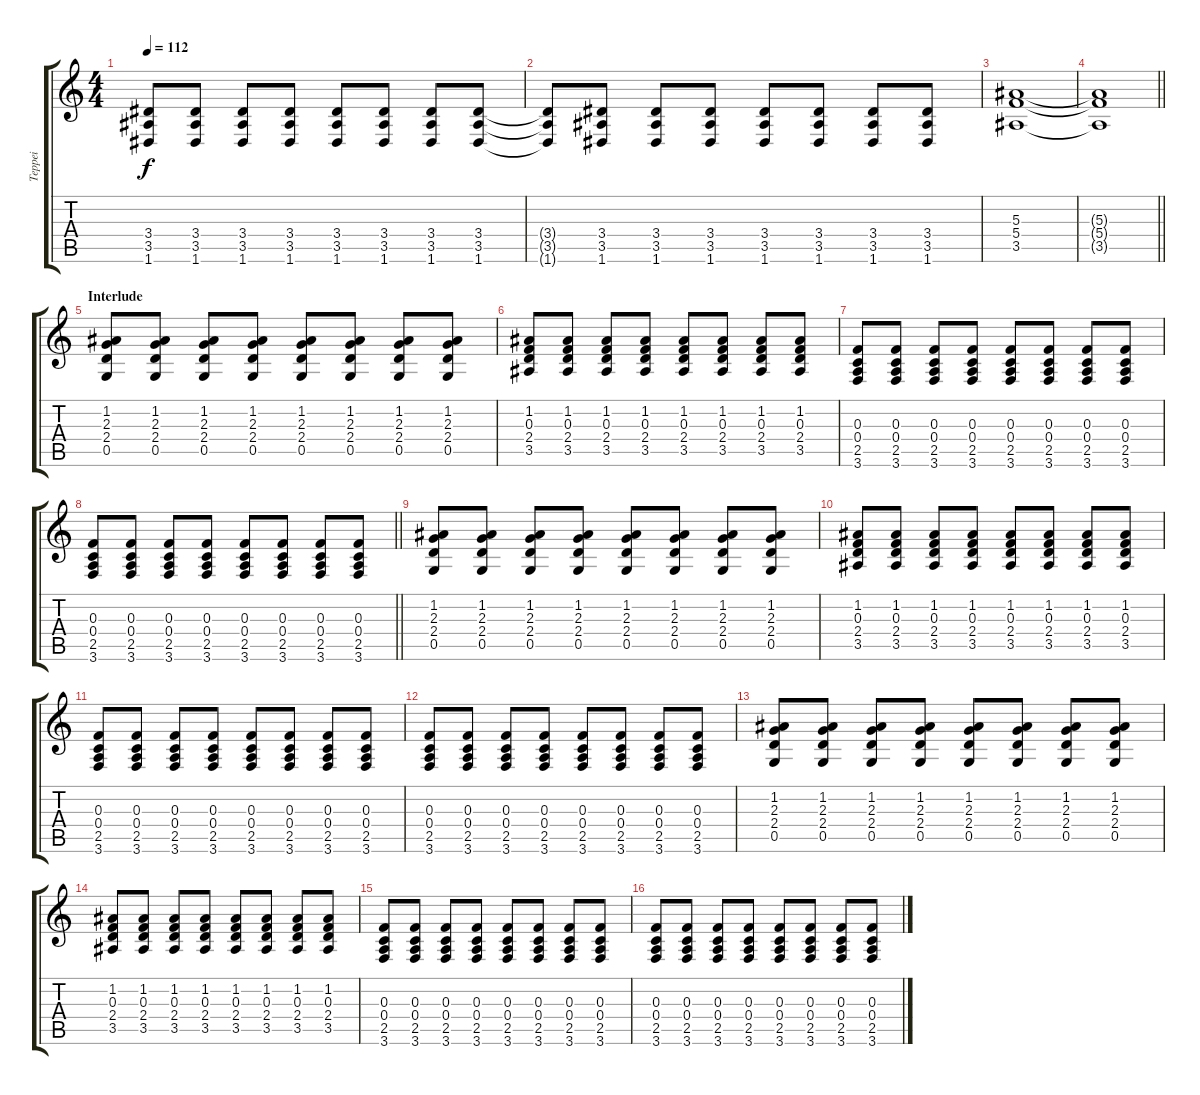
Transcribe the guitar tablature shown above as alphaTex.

\track ("Teppei" "Teppei") {instrument electricguitarjazz}
\staff {score tabs}
\tuning (D4 A3 F3 C3 G2 D2) {hide}
\ts (4 4)
\tempo 112
\clef g2
\ks c
(3.4 3.5 1.6).8{dy f volume 14} (3.4 3.5 1.6).8 (3.4 3.5 1.6).8 (3.4 3.5 1.6).8 (3.4 3.5 1.6).8 (3.4 3.5 1.6).8 (3.4 3.5 1.6).8 (3.4 3.5 1.6).8 |
(3.4{t} 3.5{t} 1.6{t}).8 (3.4 3.5 1.6).8 (3.4 3.5 1.6).8 (3.4 3.5 1.6).8 (3.4 3.5 1.6).8 (3.4 3.5 1.6).8 (3.4 3.5 1.6).8 (3.4 3.5 1.6).8 |
(5.3 5.4 3.5).1 |
\barLineRight lightlight
(5.3{t} 5.4{t} 3.5{t}).1 |
\section ("" "Interlude")
(1.2 2.3 2.4 0.5).8{volume 9 instrument electricguitarjazz} (1.2 2.3 2.4 0.5).8 (1.2 2.3 2.4 0.5).8 (1.2 2.3 2.4 0.5).8 (1.2 2.3 2.4 0.5).8 (1.2 2.3 2.4 0.5).8 (1.2 2.3 2.4 0.5).8 (1.2 2.3 2.4 0.5).8 |
(1.2 0.3 2.4 3.5).8 (1.2 0.3 2.4 3.5).8 (1.2 0.3 2.4 3.5).8 (1.2 0.3 2.4 3.5).8 (1.2 0.3 2.4 3.5).8 (1.2 0.3 2.4 3.5).8 (1.2 0.3 2.4 3.5).8 (1.2 0.3 2.4 3.5).8 |
(0.3 0.4 2.5 3.6).8 (0.3 0.4 2.5 3.6).8 (0.3 0.4 2.5 3.6).8 (0.3 0.4 2.5 3.6).8 (0.3 0.4 2.5 3.6).8 (0.3 0.4 2.5 3.6).8 (0.3 0.4 2.5 3.6).8 (0.3 0.4 2.5 3.6).8 |
\barLineRight lightlight
(0.3 0.4 2.5 3.6).8 (0.3 0.4 2.5 3.6).8 (0.3 0.4 2.5 3.6).8 (0.3 0.4 2.5 3.6).8 (0.3 0.4 2.5 3.6).8 (0.3 0.4 2.5 3.6).8 (0.3 0.4 2.5 3.6).8 (0.3 0.4 2.5 3.6).8 |
\section ("" "")
(1.2 2.3 2.4 0.5).8 (1.2 2.3 2.4 0.5).8 (1.2 2.3 2.4 0.5).8 (1.2 2.3 2.4 0.5).8 (1.2 2.3 2.4 0.5).8 (1.2 2.3 2.4 0.5).8 (1.2 2.3 2.4 0.5).8 (1.2 2.3 2.4 0.5).8 |
(1.2 0.3 2.4 3.5).8 (1.2 0.3 2.4 3.5).8 (1.2 0.3 2.4 3.5).8 (1.2 0.3 2.4 3.5).8 (1.2 0.3 2.4 3.5).8 (1.2 0.3 2.4 3.5).8 (1.2 0.3 2.4 3.5).8 (1.2 0.3 2.4 3.5).8 |
(0.3 0.4 2.5 3.6).8 (0.3 0.4 2.5 3.6).8 (0.3 0.4 2.5 3.6).8 (0.3 0.4 2.5 3.6).8 (0.3 0.4 2.5 3.6).8 (0.3 0.4 2.5 3.6).8 (0.3 0.4 2.5 3.6).8 (0.3 0.4 2.5 3.6).8 |
(0.3 0.4 2.5 3.6).8 (0.3 0.4 2.5 3.6).8 (0.3 0.4 2.5 3.6).8 (0.3 0.4 2.5 3.6).8 (0.3 0.4 2.5 3.6).8 (0.3 0.4 2.5 3.6).8 (0.3 0.4 2.5 3.6).8 (0.3 0.4 2.5 3.6).8 |
(1.2 2.3 2.4 0.5).8 (1.2 2.3 2.4 0.5).8 (1.2 2.3 2.4 0.5).8 (1.2 2.3 2.4 0.5).8 (1.2 2.3 2.4 0.5).8 (1.2 2.3 2.4 0.5).8 (1.2 2.3 2.4 0.5).8 (1.2 2.3 2.4 0.5).8 |
(1.2 0.3 2.4 3.5).8 (1.2 0.3 2.4 3.5).8 (1.2 0.3 2.4 3.5).8 (1.2 0.3 2.4 3.5).8 (1.2 0.3 2.4 3.5).8 (1.2 0.3 2.4 3.5).8 (1.2 0.3 2.4 3.5).8 (1.2 0.3 2.4 3.5).8 |
(0.3 0.4 2.5 3.6).8 (0.3 0.4 2.5 3.6).8 (0.3 0.4 2.5 3.6).8 (0.3 0.4 2.5 3.6).8 (0.3 0.4 2.5 3.6).8 (0.3 0.4 2.5 3.6).8 (0.3 0.4 2.5 3.6).8 (0.3 0.4 2.5 3.6).8 |
(0.3 0.4 2.5 3.6).8 (0.3 0.4 2.5 3.6).8 (0.3 0.4 2.5 3.6).8 (0.3 0.4 2.5 3.6).8 (0.3 0.4 2.5 3.6).8 (0.3 0.4 2.5 3.6).8 (0.3 0.4 2.5 3.6).8 (0.3 0.4 2.5 3.6).8
